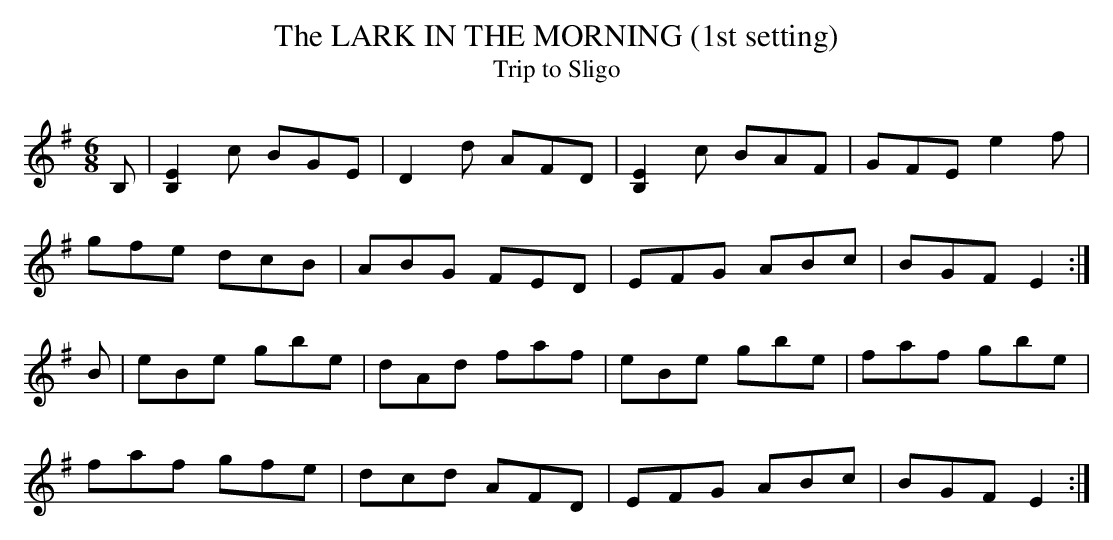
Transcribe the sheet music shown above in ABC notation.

X:1
T:LARK IN THE MORNING (1st setting), The
T:Trip to Sligo
to Sligo" (but has other names as well).
about the /B,/ in mm 1 and 3. (Two bracketed notes are alternatives,
not a double-stop - B, or E, not B, and E).
M:6/8
L:1/8
K:G
B,|[B,2E2]c BGE|D2d AFD|[B,2E2]c BAF|GFE e2f|
gfe dcB|ABG FED|EFG ABc|BGF E2 :|
B|eBe gbe|dAd faf|eBe gbe|faf gbe|
faf gfe|dcd AFD|EFG ABc|BGF E2 :|
